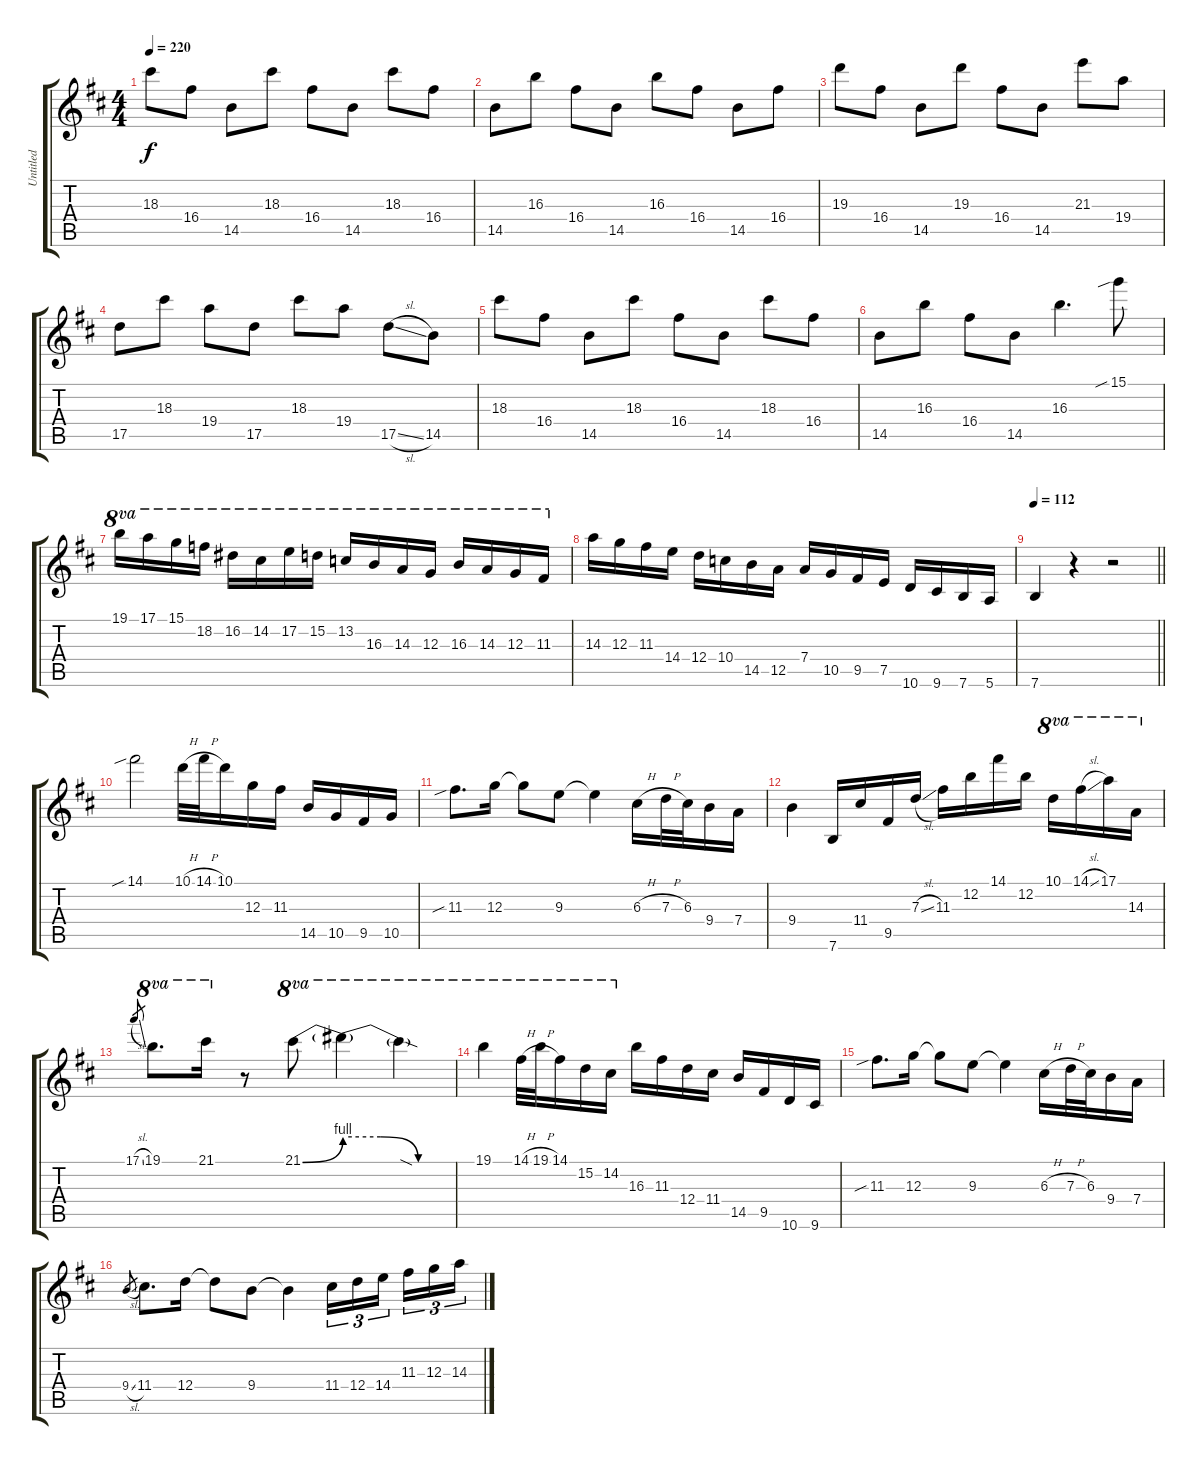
\track ("Untitled" "Untitled") {instrument overdrivenguitar}
\staff {score tabs}
\tuning (E4 B3 G3 D3 A2 E2) {hide}
\ts (4 4)
\tempo 220
\clef g2
\ks d
18.3.8{dy f} 16.4.8 14.5.8 18.3.8 16.4.8 14.5.8 18.3.8 16.4.8 |
14.5.8 16.3.8 16.4.8 14.5.8 16.3.8 16.4.8 14.5.8 16.4.8 |
19.3.8 16.4.8 14.5.8 19.3.8 16.4.8 14.5.8 21.3.8 19.4.8 |
17.5.8 18.3.8 19.4.8 17.5.8 18.3.8 19.4.8 17.5{sl}.8 14.5.8 |
18.3.8 16.4.8 14.5.8 18.3.8 16.4.8 14.5.8 18.3.8 16.4.8 |
14.5.8 16.3.8 16.4.8 14.5.8 16.3.4{d} 15.1{sib}.8 |
19.1.16{ot 8va} 17.1.16{ot 8va} 15.1.16{ot 8va} 18.2.16{ot 8va} 16.2.16{ot 8va} 14.2.16{ot 8va} 17.2.16{ot 8va} 15.2.16{ot 8va} 13.2.16{ot 8va} 16.3.16{ot 8va} 14.3.16{ot 8va} 12.3.16{ot 8va} 16.3.16{ot 8va} 14.3.16{ot 8va} 12.3.16{ot 8va} 11.3.16{ot 8va} |
14.3.16 12.3.16 11.3.16 14.4.16 12.4.16 10.4.16 14.5.16 12.5.16 7.4.16 10.5.16 9.5.16 7.5.16 10.6.16 9.6.16 7.6.16 5.6.16 |
\tempo 112
\barLineRight lightlight
7.6.4 r.4 r.2 |
14.1{sib}.2 10.1{h}.32 14.1{h}.32 10.1.16 12.3.16 11.3.16 14.5.16 10.5.16 9.5.16 10.5.16 |
11.3{sib}.8{d} 12.3.16 12.3{t}.8 9.3.8 9.3{t}.4 6.3{h}.16 7.3{h}.32 6.3.32 9.4.16 7.4.16 |
9.4.4 7.6.16 11.4.16 9.5.16 7.3{sl}.16 11.3.16 12.2.16 14.1.16 12.2.16 10.1.16{ot 8va} 14.1{sl}.16{ot 8va} 17.1.16{ot 8va} 14.3.16{ot 8va} |
17.1{sl}.8{gr} 19.1.8{d ot 8va} 21.1.16{ot 8va} r.8 21.1{be (bend 0 0 60 4)}.8{ot 8va} 21.1{be (custom 0 4 20 4 40 0 60 0) t}.4{ot 8va} 21.1{sod t}.4{ot 8va} |
19.1.4{ot 8va} 14.1{h}.32{ot 8va} 19.1{h}.32{ot 8va} 14.1.16{ot 8va} 15.2.16{ot 8va} 14.2.16{ot 8va} 16.3.16 11.3.16 12.4.16 11.4.16 14.5.16 9.5.16 10.6.16 9.6.16 |
11.3{sib}.8{d} 12.3.16 12.3{t}.8 9.3.8 9.3{t}.4 6.3{h}.16 7.3{h}.32 6.3.32 9.4.16 7.4.16 |
9.4{sl}.8{gr} 11.4.8{d} 12.4.16 12.4{t}.8 9.4.8 9.4{t}.4 11.4.16{tu (3 2)} 12.4.16{tu (3 2)} 14.4.16{tu (3 2) beam splitsecondary} 11.3.16{tu (3 2)} 12.3.16{tu (3 2)} 14.3.16{tu (3 2)}
